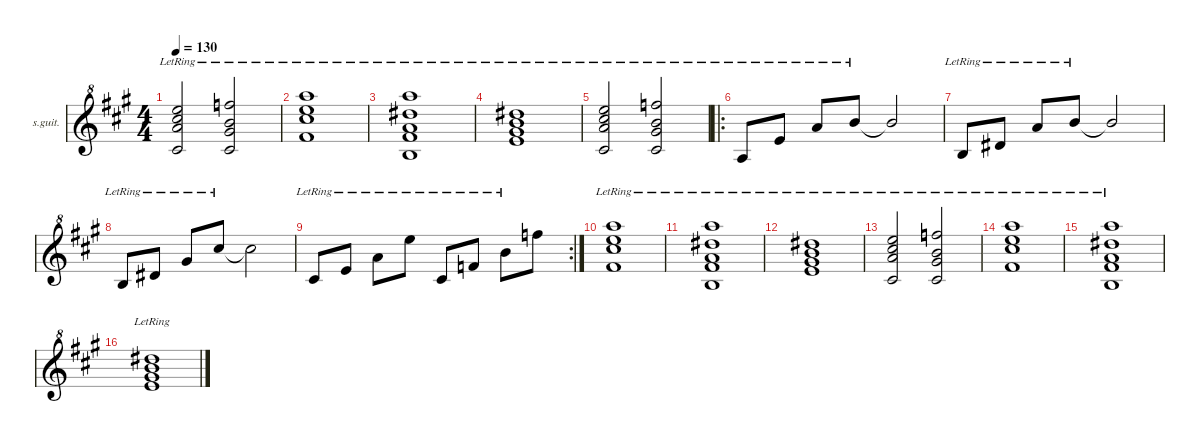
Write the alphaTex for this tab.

\defaultSystemsLayout 4
\hideDynamics
\bracketExtendMode nobrackets
\firstSystemTrackNameOrientation horizontal
\otherSystemsTrackNameOrientation horizontal
\track ("Steel Guitar" "s.guit.") {instrument acousticguitarsteel}
\staff {score}
\tuning (E4 B3 G3 D3 A2 E2)
\ts (4 4)
\tempo 130
\clef g2
\ottava 8va
\ks f#minor
(4.5{lr acc #} 7.4{lr acc forcenatural} 6.3{lr acc #} 5.2{lr acc forcenatural}).2{bd 208 ot 8vb dy mf beam Up} (4.5{lr acc #} 6.4{lr acc #} 4.3{lr acc forcenatural} 6.2{lr acc forcenatural}).2{bd 211 ot 8vb beam Up} |
(9.5{lr acc #} 11.4{lr acc #} 9.3{lr acc forcenatural} 10.2{lr acc forcenatural}).1{bd 218 ot 8vb beam Down} |
(7.6{lr acc forcenatural} 9.5{lr acc #} 7.4{lr acc forcenatural} 8.3{lr acc #} 10.2{lr acc forcenatural}).1{bd 222 ot 8vb beam Up} |
(7.5{lr acc forcenatural} 6.4{lr acc #} 8.3{lr acc #} 0.2{lr acc forcenatural}).1{bd 204 ot 8vb beam Up} |
(4.5{lr acc #} 7.4{lr acc forcenatural} 6.3{lr acc #} 5.2{lr acc forcenatural}).2{bd 208 ot 8vb beam Up} (4.5{lr acc #} 6.4{lr acc #} 4.3{lr acc forcenatural} 6.2{lr acc forcenatural}).2{bd 211 ot 8vb beam Up} |
\ro
7.4{lr acc forcenatural}.8{beam Up} 9.3{lr acc forcenatural}.8{beam Up} 10.2{lr acc forcenatural}.8{beam Up} 7.1{lr acc forcenatural}.8{beam Up} 7.1{t acc forcenatural}.2{beam Up} |
9.4{lr acc forcenatural}.8{beam Up} 8.3{lr acc #}.8{beam Up} 10.2{lr acc forcenatural}.8{beam Up} 7.1{lr acc forcenatural}.8{beam Up} 7.1{t acc forcenatural}.2{beam Up} |
9.4{lr acc forcenatural}.8{beam Up} 8.3{lr acc #}.8{beam Up} 9.2{lr acc #}.8{beam Up} 9.1{lr acc #}.8{beam Up} 9.1{t acc #}.2{beam Down} |
\rc 2
11.4{lr acc #}.8{beam Up} 9.3{lr acc forcenatural}.8{beam Up} 10.2{lr acc forcenatural}.8{beam Down} 12.1{lr acc forcenatural}.8{beam Down} 11.4{lr acc #}.8{beam Up} 10.3{lr acc forcenatural}.8{beam Up} 12.2{lr acc forcenatural}.8{beam Down} 13.1{acc forcenatural}.8{beam Down} |
(9.5{lr acc #} 11.4{lr acc #} 9.3{lr acc forcenatural} 10.2{lr acc forcenatural}).1{bd 218 ot 8vb beam Down} |
(7.6{lr acc forcenatural} 9.5{lr acc #} 7.4{lr acc forcenatural} 8.3{lr acc #} 10.2{lr acc forcenatural}).1{bd 222 ot 8vb beam Up} |
(7.5{lr acc forcenatural} 6.4{lr acc #} 8.3{lr acc #} 0.2{lr acc forcenatural}).1{bd 204 ot 8vb beam Up} |
(4.5{lr acc #} 7.4{lr acc forcenatural} 6.3{lr acc #} 5.2{lr acc forcenatural}).2{bd 208 ot 8vb beam Up} (4.5{lr acc #} 6.4{lr acc #} 4.3{lr acc forcenatural} 6.2{lr acc forcenatural}).2{bd 211 ot 8vb beam Up} |
(9.5{lr acc #} 11.4{lr acc #} 9.3{lr acc forcenatural} 10.2{lr acc forcenatural}).1{bd 218 ot 8vb beam Down} |
(7.6{lr acc forcenatural} 9.5{lr acc #} 7.4{lr acc forcenatural} 8.3{lr acc #} 10.2{lr acc forcenatural}).1{bd 222 ot 8vb beam Up} |
(7.5{lr acc forcenatural} 6.4{lr acc #} 8.3{lr acc #} 0.2{lr acc forcenatural}).1{bd 204 ot 8vb beam Up}
